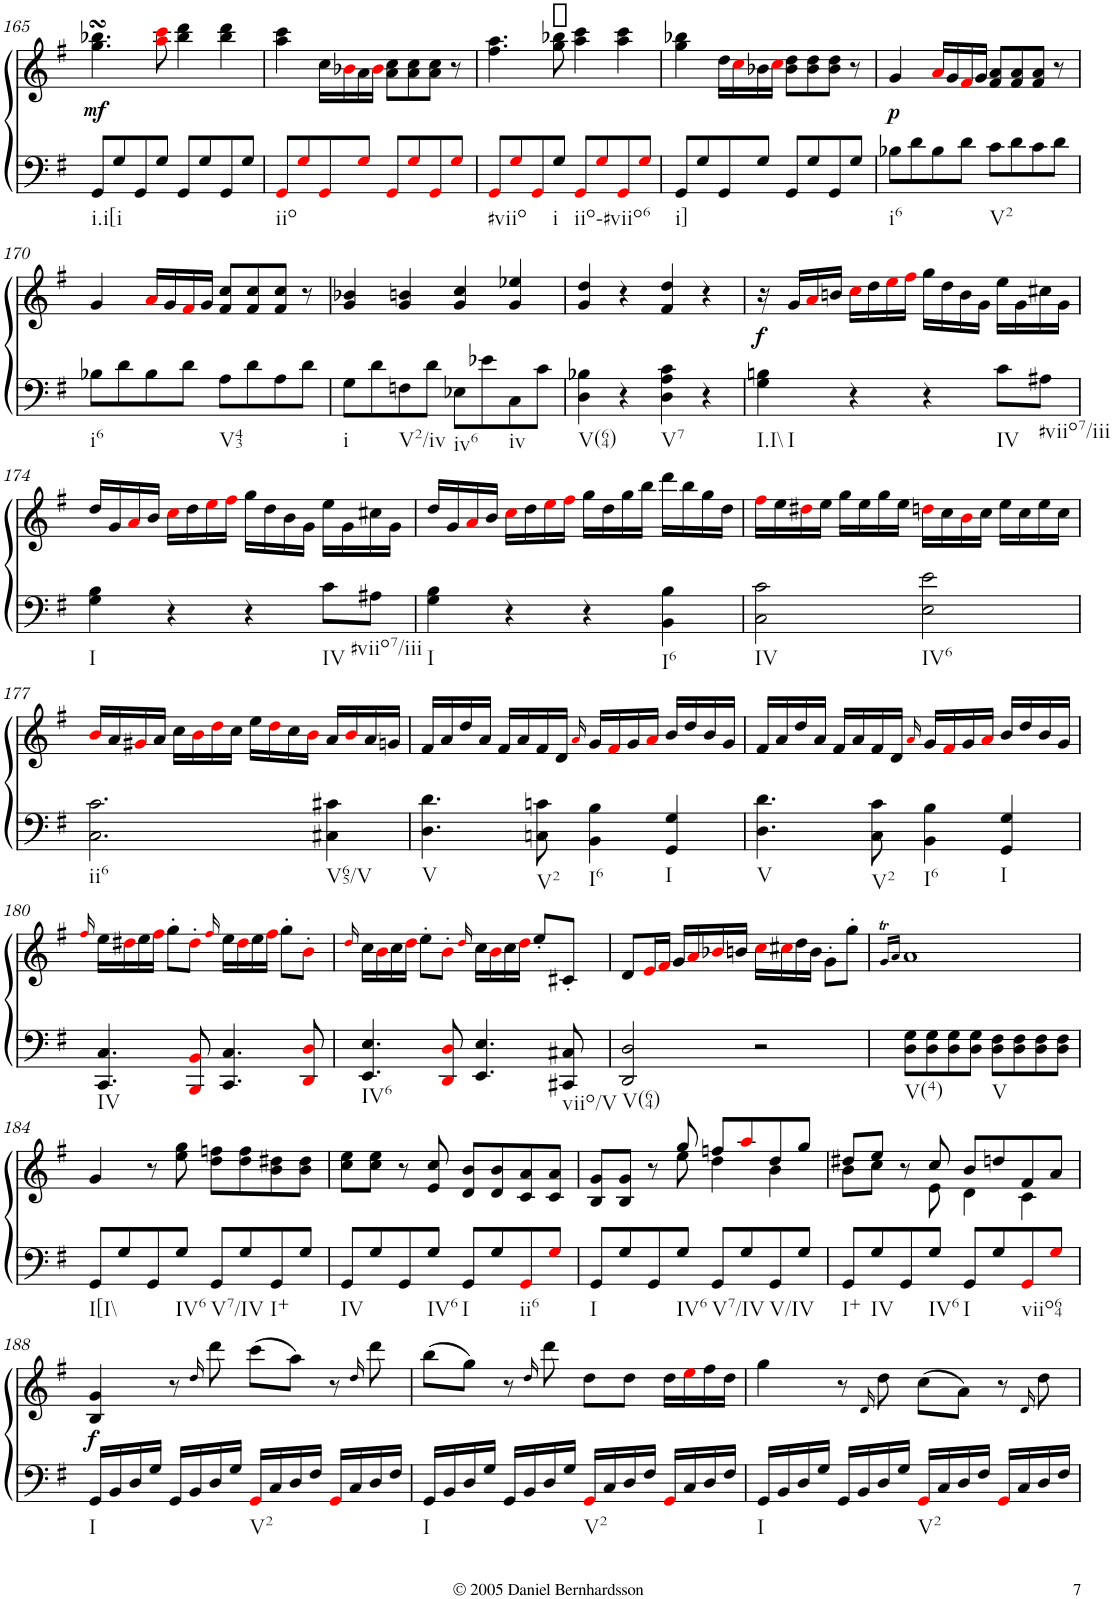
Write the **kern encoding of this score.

**kern	**kern	**dynam
*part1	*part1	*part1
*staff2	*staff1	*staff1/2
*I"Piano	*	*
*I'Pno.	*	*
!!LO:PB:g=z
*clefF4	*clefG2	*
*k[f#]	*k[f#]	*
*G:	*G:	*
*M4/4	*M4/4	*
*met(c)	*met(c)	*
=165	=165	=165
!LO:TX:b:t=i.i[i	!	!
!	!	!LO:DY:b
8GG/L	4.gg\sSSS 4.bb-X\sSSS	mf
8G/	.	.
8GG/	.	.
8G/J	8aai\ 8ccci\	.
8GG/L	4bb-\ 4ddd\	.
8G/	.	.
8GG/	4bb-\ 4ddd\	.
8G/J	.	.
=166	=166	=166
!LO:TX:b:t=iio	!	!
8GGi/L	4aa\ 4ccc\	.
8Gi/	.	.
8GGi/	16cc\LL	.
.	16b-Xi\	.
8Gi/J	16a\	.
.	16b-i\JJ	.
8GGi/L	8a\ 8cc\L	.
8Gi/	8a\ 8cc\	.
8GGi/	8a\ 8cc\J	.
8Gi/J	8r	.
=167	=167	=167
!LO:TX:b:t=#viio	!	!
8GGi/L	4.ff#\ 4.aa\	.
8Gi/	.	.
8GGi/	.	.
!LO:TX:b:t=i	!	!
8G/J	8gg\ 8bb-X\	.
!LO:TX:b:t=iio-#viio6	!	!
8GGi/L	4aa\ 4ccc\	.
8Gi/	.	.
8GGi/	4aa\ 4ccc\	.
8Gi/J	.	.
=168	=168	=168
!LO:TX:b:t=i]	!	!
8GG/L	4gg\ 4bb-X\	.
8G/	.	.
8GG/	16dd\LL	.
.	16cci\	.
8G/J	16b-X\	.
.	16cci\JJ	.
8GG/L	8b-\ 8dd\L	.
8G/	8b-\ 8dd\	.
8GG/	8b-\ 8dd\J	.
8G/J	8r	.
=169	=169	=169
!LO:TX:b:t=i6	!	!
!	!	!LO:DY:b
8B-X\L	4g/	p
8d\	.	.
8B-\	16ai/LL	.
.	16g/	.
8d\J	16f#i/	.
.	16g/JJ	.
!LO:TX:b:t=V2	!	!
8c\L	8f#/ 8a/L	.
8d\	8f#/ 8a/	.
8c\	8f#/ 8a/J	.
8d\J	8r	.
!!LO:LB:g=z
=170	=170	=170
!LO:TX:b:t=i6	!	!
8B-X\L	4g/	.
8d\	.	.
8B-\	16ai/LL	.
.	16g/	.
8d\J	16f#i/	.
.	16g/JJ	.
!LO:TX:b:t=V43	!	!
8A\L	8f#/ 8cc/L	.
8d\	8f#/ 8cc/	.
8A\	8f#/ 8cc/J	.
8d\J	8r	.
=171	=171	=171
!LO:TX:b:t=i	!	!
8G\L	4g/ 4b-X/	.
8d\	.	.
!LO:TX:b:t=V2/iv	!	!
8Fn\	4g/ 4bn/	.
8d\J	.	.
!LO:TX:b:t=iv6	!	!
8E-X\L	4g/ 4cc/	.
8e-X\	.	.
!LO:TX:b:t=iv	!	!
8C\	4g/ 4ee-X/	.
8c\J	.	.
=172	=172	=172
!LO:TX:b:t=V(64)	!	!
4D\ 4B-X\	4g/ 4dd/	.
4r	4r	.
!LO:TX:b:t=V7	!	!
4D\ 4A\ 4c\	4f#/ 4dd/	.
4r	4r	.
=173	=173	=173
!LO:TX:b:t=I.I\\	!	!
!LO:TX:b:t=I	!	!
!	!	!LO:DY:b
4G\ 4Bn\	16r	f
.	16g/LL	.
.	16ai/	.
.	16bn/JJ	.
4r	16cci\LL	.
.	16dd\	.
.	16eei\	.
.	16ff#i\JJ	.
4r	16gg\LL	.
.	16dd\	.
.	16b\	.
.	16g\JJ	.
!LO:TX:b:t=IV	!	!
8c\L	16ee\LL	.
.	16g\	.
!LO:TX:b:t=#viio7/iii	!	!
8A#X\J	16cc#X\	.
.	16g\JJ	.
!!LO:LB:g=z
=174	=174	=174
!LO:TX:b:t=I	!	!
4G\ 4B\	16dd/LL	.
.	16g/	.
.	16ai/	.
.	16b/JJ	.
4r	16cci\LL	.
.	16dd\	.
.	16eei\	.
.	16ff#i\JJ	.
4r	16gg\LL	.
.	16dd\	.
.	16b\	.
.	16g\JJ	.
!LO:TX:b:t=IV	!	!
8c\L	16ee\LL	.
.	16g\	.
!LO:TX:b:t=#viio7/iii	!	!
8A#X\J	16cc#X\	.
.	16g\JJ	.
=175	=175	=175
!LO:TX:b:t=I	!	!
4G\ 4B\	16dd/LL	.
.	16g/	.
.	16ai/	.
.	16b/JJ	.
4r	16cci\LL	.
.	16dd\	.
.	16eei\	.
.	16ff#i\JJ	.
4r	16gg\LL	.
.	16dd\	.
.	16gg\	.
.	16bb\JJ	.
!LO:TX:b:t=I6	!	!
4BB\ 4B\	16ddd\LL	.
.	16bb\	.
.	16gg\	.
.	16dd\JJ	.
=176	=176	=176
!LO:TX:b:t=IV	!	!
2C\ 2c\	16ff#i\LL	.
.	16ee\	.
.	16dd#Xi\	.
.	16ee\JJ	.
.	16gg\LL	.
.	16ee\	.
.	16gg\	.
.	16ee\JJ	.
!LO:TX:b:t=IV6	!	!
2E\ 2e\	16ddni\LL	.
.	16cc\	.
.	16bi\	.
.	16cc\JJ	.
.	16ee\LL	.
.	16cc\	.
.	16ee\	.
.	16cc\JJ	.
!!LO:LB:g=z
=177	=177	=177
!LO:TX:b:t=ii6	!	!
2.C\ 2.c\	16bi/LL	.
.	16a/	.
.	16g#Xi/	.
.	16a/JJ	.
.	16cc\LL	.
.	16bi\	.
.	16ddi\	.
.	16cc\JJ	.
.	16ee\LL	.
.	16ddi\	.
.	16cc\	.
.	16bi\JJ	.
!LO:TX:b:t=V65/V	!	!
4C#X\ 4c#X\	16a/LL	.
.	16bi/	.
.	16a/	.
.	16gn/JJ	.
=178	=178	=178
!LO:TX:b:t=V	!	!
4.D\ 4.d\	16f#/LL	.
.	16a/	.
.	16dd/	.
.	16a/JJ	.
.	16f#/LL	.
.	16a/	.
!LO:TX:b:t=V2	!	!
8Cn\ 8cn\	16f#/	.
.	16d/JJ	.
.	16qai/	.
!LO:TX:b:t=I6	!	!
4BB\ 4B\	16g/LL	.
.	16f#i/	.
.	16g/	.
.	16ai/JJ	.
!LO:TX:b:t=I	!	!
4GG/ 4G/	16b/LL	.
.	16dd/	.
.	16b/	.
.	16g/JJ	.
=179	=179	=179
!LO:TX:b:t=V	!	!
4.D\ 4.d\	16f#/LL	.
.	16a/	.
.	16dd/	.
.	16a/JJ	.
.	16f#/LL	.
.	16a/	.
!LO:TX:b:t=V2	!	!
8C\ 8c\	16f#/	.
.	16d/JJ	.
.	16qai/	.
!LO:TX:b:t=I6	!	!
4BB\ 4B\	16g/LL	.
.	16f#i/	.
.	16g/	.
.	16ai/JJ	.
!LO:TX:b:t=I	!	!
4GG/ 4G/	16b/LL	.
.	16dd/	.
.	16b/	.
.	16g/JJ	.
!!LO:LB:g=z
=180	=180	=180
.	16qff#i/	.
!LO:TX:b:t=IV	!	!
4.CC/ 4.C/	16ee\LL	.
.	16dd#Xi\	.
.	16ee\	.
.	16ff#i\JJ	.
.	8gg'\L	.
8BBBi/ 8BBi/	8dd#'i\J	.
.	16qff#i/	.
4.CC/ 4.C/	16ee\LL	.
.	16dd#i\	.
.	16ee\	.
.	16ff#i\JJ	.
.	8gg'\L	.
8DDi/ 8Di/	8b'i\J	.
=181	=181	=181
.	16qddi/	.
!LO:TX:b:t=IV6	!	!
4.EE/ 4.E/	16cc\LL	.
.	16bi\	.
.	16cc\	.
.	16ddi\JJ	.
.	8ee'\L	.
8DDi/ 8Di/	8b'i\J	.
.	16qddi/	.
4.EE/ 4.E/	16cc\LL	.
.	16bi\	.
.	16cc\	.
.	16ddi\JJ	.
.	8ee'/L	.
!LO:TX:b:t=viio/V	!	!
8CC#X/ 8C#X/	8c#X'/J	.
=182	=182	=182
!LO:TX:b:t=V(64)	!	!
2DD/ 2D/	8d/L	.
.	16ei/L	.
.	16f#i/JJ	.
.	16g/LL	.
.	16ai/	.
.	16b-Xi/	.
.	16bn/JJ	.
2r	16cci\LL	.
.	16cc#Xi\	.
.	16dd\	.
.	16b\JJ	.
.	8g'\L	.
.	8gg'\J	.
=183	=183	=183
.	16qg>/LL	.
.	16qa/JJ	.
!LO:TX:b:t=V(4)	!	!
8D\ 8G\L	1a	.
8D\ 8G\	.	.
8D\ 8G\	.	.
8D\ 8G\J	.	.
!LO:TX:b:t=V	!	!
8D\ 8F#\L	.	.
8D\ 8F#\	.	.
8D\ 8F#\	.	.
8D\ 8F#\J	.	.
!!LO:LB:g=z
=184	=184	=184
!LO:TX:b:t=I[I\\	!	!
8GG/L	4g/	.
8G/	.	.
8GG/	8r	.
!LO:TX:b:t=IV6	!	!
8G/J	8ee\ 8gg\	.
!LO:TX:b:t=V7/IV	!	!
8GG/L	8dd\ 8ffn\L	.
8G/	8dd\ 8ff\	.
!LO:TX:b:t=I+	!	!
8GG/	8b\ 8dd#X\	.
8G/J	8b\ 8dd#\J	.
=185	=185	=185
!LO:TX:b:t=IV	!	!
8GG/L	8cc\ 8ee\L	.
8G/	8cc\ 8ee\J	.
8GG/	8r	.
!LO:TX:b:t=IV6	!	!
8G/J	8e/ 8cc/	.
!LO:TX:b:t=I	!	!
8GG/L	8d/ 8b/L	.
8G/	8d/ 8b/	.
!LO:TX:b:t=ii6	!	!
8GGi/	8c/ 8a/	.
8Gi/J	8c/ 8a/J	.
=186	=186	=186
*	*^	*
!LO:TX:b:t=I	!	!	!
8GG/L	8B/ 8g/L	4ryy	.
8G/	8B/ 8g/J	.	.
8GG/	8r	8ryy	.
!LO:TX:b:t=IV6	!	!	!
8G/J	8gg/	8ee\	.
!LO:TX:b:t=V7/IV	!	!	!
8GG/L	8ffn/L	4dd\	.
8G/	8aai/	.	.
!LO:TX:b:t=V/IV	!	!	!
8GG/	8dd/	4b\	.
8G/J	8gg/J	.	.
=187	=187	=187	=187
!LO:TX:b:t=I+	!	!	!
8GG/L	8dd#X/L	8b\L	.
!LO:TX:b:t=IV	!	!	!
8G/	8ee/J	8cc\J	.
8GG/	8r	8ryy	.
!LO:TX:b:t=IV6	!	!	!
8G/J	8cc/	8e\	.
!LO:TX:b:t=I	!	!	!
8GG/L	8b/L	4d\	.
8G/	8ddn/	.	.
!LO:TX:b:t=viio64	!	!	!
8GGi/	8f#/	4c\	.
8Gi/J	8a/J	.	.
*	*v	*v	*
!!LO:LB:g=z
=188	=188	=188
!LO:TX:b:t=I	!	!
!	!	!LO:DY:b
16GG/LL	4B/ 4g/	f
16BB/	.	.
16D/	.	.
16G/JJ	.	.
16GG/LL	8r	.
16BB/	.	.
.	16qdd/	.
16D/	8ddd\	.
16G/JJ	.	.
!LO:TX:b:t=V2	!	!
16GGi/LL	(8ccc\L	.
16C/	.	.
16D/	8aa\J)	.
16F#/JJ	.	.
16GGi/LL	8r	.
16C/	.	.
.	16qdd/	.
16D/	8ddd\	.
16F#/JJ	.	.
=189	=189	=189
!LO:TX:b:t=I	!	!
16GG/LL	(8bb\L	.
16BB/	.	.
16D/	8gg\J)	.
16G/JJ	.	.
16GG/LL	8r	.
16BB/	.	.
.	16qdd/	.
16D/	8ddd\	.
16G/JJ	.	.
!LO:TX:b:t=V2	!	!
16GGi/LL	8dd\L	.
16C/	.	.
16D/	8dd\J	.
16F#/JJ	.	.
16GGi/LL	16dd\LL	.
16C/	16eei\	.
16D/	16ff#\	.
16F#/JJ	16dd\JJ	.
=190	=190	=190
!LO:TX:b:t=I	!	!
16GG/LL	4gg\	.
16BB/	.	.
16D/	.	.
16G/JJ	.	.
16GG/LL	8r	.
16BB/	.	.
.	16qd/	.
16D/	8dd\	.
16G/JJ	.	.
!LO:TX:b:t=V2	!	!
16GGi/LL	(8cc\L	.
16C/	.	.
16D/	8a\J)	.
16F#/JJ	.	.
16GGi/LL	8r	.
16C/	.	.
.	16qd/	.
16D/	8dd\	.
16F#/JJ	.	.
=	=	=
*-	*-	*-
